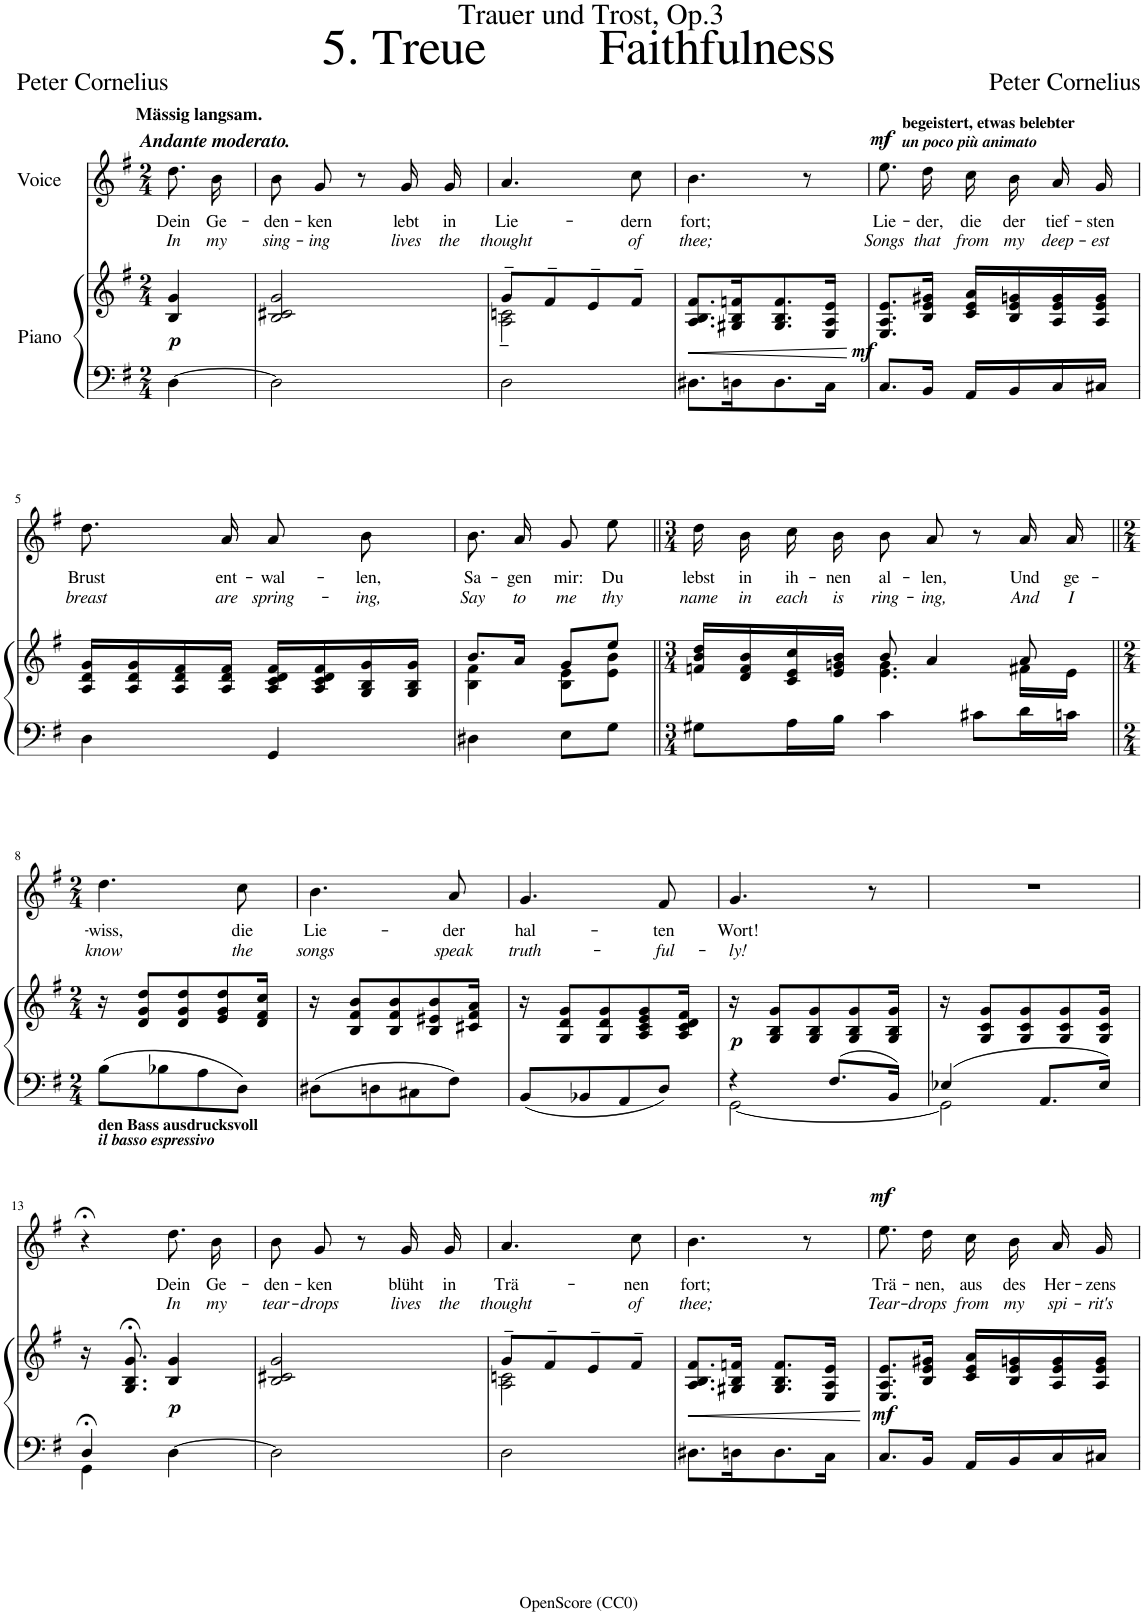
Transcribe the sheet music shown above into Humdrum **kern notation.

**kern	**kern	**dynam	**kern	**text	**text	**dynam
*part2	*part2	*part2	*part1	*part1	*part1	*part1
*staff3	*staff2	*staff2/3	*staff1	*staff1	*staff1	*staff1
*I"Piano	*	*	*I"Voice	*	*	*
*I'Pno	*	*	*	*	*	*
*clefF4	*clefG2	*	*clefG2	*	*	*
*k[f#]	*k[f#]	*	*k[f#]	*	*	*
*M2/4	*M2/4	*	*M2/4	*	*	*
=	=	=	=	=	=	=
!	!	!	!LO:TX:a:Bi:t=Andante moderato.	!	!	!
!	!	!	!LO:TX:a:B:t=Mässig langsam.	!	!	!
!	!	!LO:DY:b	!	!LO:LY:b	!LO:LY:b	!
[4D\	4B/ 4g/	p	8.dd\L	Dein	In	.
!	!	!	!	!LO:LY:b	!LO:LY:b	!
.	.	.	16b\Jk	Ge-	my	.
=1	=1	=1	=1	=1	=1	=1
!	!	!	!	!LO:LY:b	!LO:LY:b	!
2D\]	2B/ 2c#X/ 2g/	.	8b/L	-den-	sing-	.
!	!	!	!	!LO:LY:b	!LO:LY:b	!
.	.	.	8g/J	-ken	-ing	.
.	.	.	8r	.	.	.
!	!	!	!	!LO:LY:b	!LO:LY:b	!
.	.	.	16g/LL	lebt	lives	.
!	!	!	!	!LO:LY:b	!LO:LY:b	!
.	.	.	16g/JJ	in	the	.
=2	=2	=2	=2	=2	=2	=2
*	*^	*	*	*	*	*
!	!	!	!	!	!LO:LY:b	!LO:LY:b	!
2D\	8g~/L	2A\~ 2cn\~	.	4.a/	Lie-	thought	.
.	8f#~/	.	.	.	.	.	.
.	8e~/	.	.	.	.	.	.
!	!	!	!	!	!LO:LY:b	!LO:LY:b	!
.	8f#~/J	.	.	8cc\	-dern	of	.
*	*v	*v	*	*	*	*	*
=3	=3	=3	=3	=3	=3	=3
!	!	!LO:HP:b	!	!LO:LY:b	!LO:LY:b	!
8.D#X\L	8.A/ 8.B/ 8.f#/L	<	4.b\	fort;	thee;	.
16Dn\K	16G#X/ 16B/ 16fn/K	.	.	.	.	.
8.D\	8.G#/ 8.B/ 8.f/	.	.	.	.	.
.	.	.	8r	.	.	.
16C\Jk	16E/ 16A/ 16e/Jk	.	.	.	.	.
.	.	[	.	.	.	.
=4	=4	=4	=4	=4	=4	=4
!	!	!	!LO:TX:a:Bi:t=un poco più animato	!	!	!
!	!	!	!LO:TX:a:B:t=begeistert, etwas belebter	!	!	!
!	!	!LO:DY:b	!	!LO:LY:b	!LO:LY:b	!LO:DY:a
8.C/L	8.E/ 8.A/ 8.e/L	mf	8.ee\L	Lie-	Songs	mf
!	!	!	!	!LO:LY:b	!LO:LY:b	!
16BB/Jk	16B/ 16e/ 16g#X/Jk	.	16dd\Jk	-der,	that	.
!	!	!	!	!LO:LY:b	!LO:LY:b	!
16AA/LL	16c/ 16e/ 16a/LL	.	16cc/LL	die	from	.
!	!	!	!	!LO:LY:b	!LO:LY:b	!
16BB/	16B/ 16e/ 16gn/	.	16b/J	der	my	.
!	!	!	!	!LO:LY:b	!LO:LY:b	!
16C/	16A/ 16e/ 16g/	.	16a/L	tief-	deep-	.
!	!	!	!	!LO:LY:b	!LO:LY:b	!
16C#X/JJ	16A/ 16e/ 16g/JJ	.	16g/JJ	-sten	-est	.
!!LO:LB:g=z
=5	=5	=5	=5	=5	=5	=5
!	!	!	!	!LO:LY:b	!LO:LY:b	!
4D\	16A/ 16d/ 16g/LL	.	8.dd\L	Brust	breast	.
.	16A/ 16d/ 16g/	.	.	.	.	.
.	16A/ 16d/ 16f#/	.	.	.	.	.
!	!	!	!	!LO:LY:b	!LO:LY:b	!
.	16A/ 16d/ 16f#/JJ	.	16a\Jk	ent-	are	.
!	!	!	!	!LO:LY:b	!LO:LY:b	!
4GG/	16A/ 16c/ 16d/ 16f#/LL	.	8a/L	-wal-	spring-	.
.	16A/ 16c/ 16d/ 16f#/	.	.	.	.	.
!	!	!	!	!LO:LY:b	!LO:LY:b	!
.	16G/ 16B/ 16g/	.	8b/J	-len,	-ing,	.
.	16G/ 16B/ 16g/JJ	.	.	.	.	.
=6	=6	=6	=6	=6	=6	=6
*	*^	*	*	*	*	*
!	!	!	!	!	!LO:LY:b	!LO:LY:b	!
4D#X\	8.b/L	4B\ 4f#\	.	8.b/L	Sa-	Say	.
!	!	!	!	!	!LO:LY:b	!LO:LY:b	!
.	16a/Jk	.	.	16a/Jk	-gen	to	.
!	!	!	!	!	!LO:LY:b	!LO:LY:b	!
8E\L	8g/L	8B\ 8e\L	.	8g\L	mir:	me	.
!	!	!	!	!	!LO:LY:b	!LO:LY:b	!
8G\J	8ee/J	8e\ 8b\J	.	8ee\J	Du	thy	.
=7||	=7||	=7||	=7||	=7||	=7||	=7||	=7||
*M3/4	*M3/4	*	*	*M3/4	*	*	*
!	!	!	!	!	!LO:LY:b	!LO:LY:b	!
8G#X\L	16fn/ 16b/ 16dd/LL	4ryy	.	16dd\LL	lebst	name	.
!	!	!	!	!	!LO:LY:b	!LO:LY:b	!
.	16d/ 16f/ 16b/	.	.	16b\J	in	in	.
!	!	!	!	!	!LO:LY:b	!LO:LY:b	!
16A\L	16c/ 16e/ 16cc/	.	.	16cc\L	ih-	each	.
!	!	!	!	!	!LO:LY:b	!LO:LY:b	!
16B\JJ	16e/ 16gn/ 16b/JJ	.	.	16b\JJ	-nen	is	.
!	!	!	!	!	!LO:LY:b	!LO:LY:b	!
4c\	8b/	4.e\ 4.g\	.	8b/L	al-	ring-	.
!	!	!	!	!	!LO:LY:b	!LO:LY:b	!
.	4a/	.	.	8a/J	-len,	-ing,	.
8c#X\L	.	.	.	8r	.	.	.
!	!	!	!	!	!LO:LY:b	!LO:LY:b	!
16d\L	8a/	16f#X\LL	.	16a/LL	Und	And	.
!	!	!	!	!	!LO:LY:b	!LO:LY:b	!
16cn\JJ	.	16e\JJ	.	16a/JJ	ge-	I	.
*	*v	*v	*	*	*	*	*
!!LO:LB:g=z
=8||	=8||	=8||	=8||	=8||	=8||	=8||
*M2/4	*M2/4	*	*M2/4	*	*	*
*	*^	*	*	*	*	*
!LO:TX:b:Bi:t=il basso espressivo	!	!	!	!	!	!	!
!LO:TX:b:B:t=den Bass ausdrucksvoll	!	!	!	!	!	!	!
!	!	!	!	!	!LO:LY:b	!LO:LY:b	!
*	*v	*v	*	*	*	*	*
8B\L	16r	.	4.dd\	wiss,	know	.
.	8d/ 8g/ 8dd/L	.	.	.	.	.
8B-X\	.	.	.	.	.	.
.	8d/ 8g/ 8dd/	.	.	.	.	.
8A\	.	.	.	.	.	.
.	8e/ 8g/ 8dd/	.	.	.	.	.
!	!	!	!	!LO:LY:b	!LO:LY:b	!
8D\J	.	.	8cc\	die	the	.
.	16d/ 16f#/ 16cc/Jk	.	.	.	.	.
=9	=9	=9	=9	=9	=9	=9
!	!	!	!	!LO:LY:b	!LO:LY:b	!
8D#X\L	16r	.	4.b\	Lie-	songs	.
.	8B/ 8f#/ 8b/L	.	.	.	.	.
8Dn\	.	.	.	.	.	.
.	8B/ 8f#/ 8b/	.	.	.	.	.
8C#X\	.	.	.	.	.	.
.	8B/ 8e#X/ 8b/	.	.	.	.	.
!	!	!	!	!LO:LY:b	!LO:LY:b	!
8F#\J	.	.	8a/	-der	speak	.
.	16c#X/ 16f#/ 16a/Jk	.	.	.	.	.
=10	=10	=10	=10	=10	=10	=10
!	!	!	!	!LO:LY:b	!LO:LY:b	!
8BB/L	16r	.	4.g/	hal-	truth-	.
.	8G/ 8d/ 8g/L	.	.	.	.	.
8BB-X/	.	.	.	.	.	.
.	8G/ 8d/ 8g/	.	.	.	.	.
8AA/	.	.	.	.	.	.
.	8A/ 8c/ 8e/ 8g/	.	.	.	.	.
!	!	!	!	!LO:LY:b	!LO:LY:b	!
8D/J	.	.	8f#/	-ten	-ful-	.
.	16A/ 16c/ 16d/ 16f#/Jk	.	.	.	.	.
=11	=11	=11	=11	=11	=11	=11
*^	*	*	*	*	*	*
!	!	!	!LO:DY:b	!	!LO:LY:b	!LO:LY:b	!
4r	[2GG\	16r	p	4.g/	Wort!	-ly!	.
.	.	8G/ 8B/ 8g/L	.	.	.	.	.
.	.	8G/ 8B/ 8g/	.	.	.	.	.
8.F#/L	.	.	.	.	.	.	.
.	.	8G/ 8B/ 8g/	.	.	.	.	.
.	.	.	.	8r	.	.	.
16BB/Jk	.	16G/ 16B/ 16g/Jk	.	.	.	.	.
=12	=12	=12	=12	=12	=12	=12	=12
4E-X/	2GG\]	16r	.	2r	.	.	.
.	.	8G/ 8c/ 8g/L	.	.	.	.	.
.	.	8G/ 8c/ 8g/	.	.	.	.	.
8.AA/L	.	.	.	.	.	.	.
.	.	8G/ 8c/ 8g/	.	.	.	.	.
16E-/Jk	.	16G/ 16c/ 16g/Jk	.	.	.	.	.
!!LO:LB:g=z
=13	=13	=13	=13	=13	=13	=13	=13
4D;</	4GG\	16r	.	4r;<	.	.	.
.	.	8.G/;< 8.B/;< 8.g/;<	.	.	.	.	.
!	!	!	!LO:DY:b	!	!LO:LY:b	!LO:LY:b	!
[>4D\	4ryy	4B/ 4g/	p	8.dd\L	Dein	In	.
!	!	!	!	!	!LO:LY:b	!LO:LY:b	!
.	.	.	.	16b\Jk	Ge-	my	.
*v	*v	*	*	*	*	*	*
=14	=14	=14	=14	=14	=14	=14
!	!	!	!	!LO:LY:b	!LO:LY:b	!
2D\]	2B/ 2c#X/ 2g/	.	8b/L	den-	tear-	.
!	!	!	!	!LO:LY:b	!LO:LY:b	!
.	.	.	8g/J	-ken	-drops	.
.	.	.	8r	.	.	.
!	!	!	!	!LO:LY:b	!LO:LY:b	!
.	.	.	16g/LL	blüht	lives	.
!	!	!	!	!LO:LY:b	!LO:LY:b	!
.	.	.	16g/JJ	in	the	.
=15	=15	=15	=15	=15	=15	=15
*	*^	*	*	*	*	*
!	!	!	!	!	!LO:LY:b	!LO:LY:b	!
2D\	8g~/L	2A\ 2cn\	.	4.a/	Trä-	thought	.
.	8f#~/	.	.	.	.	.	.
.	8e~/	.	.	.	.	.	.
!	!	!	!	!	!LO:LY:b	!LO:LY:b	!
.	8f#~/J	.	.	8cc\	-nen	of	.
*	*v	*v	*	*	*	*	*
=16	=16	=16	=16	=16	=16	=16
!	!	!LO:HP:b	!	!LO:LY:b	!LO:LY:b	!
8.D#X\L	8.A/ 8.B/ 8.f#/L	<	4.b\	fort;	thee;	.
16Dn\K	16G#X/ 16B/ 16fn/Jk	.	.	.	.	.
8.D\	8.G#/ 8.B/ 8.f/L	.	.	.	.	.
.	.	.	8r	.	.	.
16C\Jk	16E/ 16A/ 16e/Jk	.	.	.	.	.
.	.	[	.	.	.	.
=17	=17	=17	=17	=17	=17	=17
!	!	!LO:DY:b	!	!LO:LY:b	!LO:LY:b	!LO:DY:a
8.C/L	8.E/ 8.A/ 8.e/L	mf	8.ee\L	Trä-	Tear-	mf
!	!	!	!	!LO:LY:b	!LO:LY:b	!
16BB/Jk	16B/ 16e/ 16g#X/Jk	.	16dd\Jk	-nen,	-drops	.
!	!	!	!	!LO:LY:b	!LO:LY:b	!
16AA/LL	16c/ 16e/ 16a/LL	.	16cc/LL	aus	from	.
!	!	!	!	!LO:LY:b	!LO:LY:b	!
16BB/	16B/ 16e/ 16gn/	.	16b/J	des	my	.
!	!	!	!	!LO:LY:b	!LO:LY:b	!
16C/	16A/ 16e/ 16g/	.	16a/L	Her-	spi-	.
!	!	!	!	!LO:LY:b	!LO:LY:b	!
16C#X/JJ	16A/ 16e/ 16g/JJ	.	16g/JJ	-zens	-rit's	.
=	=	=	=	=	=	=
*-	*-	*-	*-	*-	*-	*-
